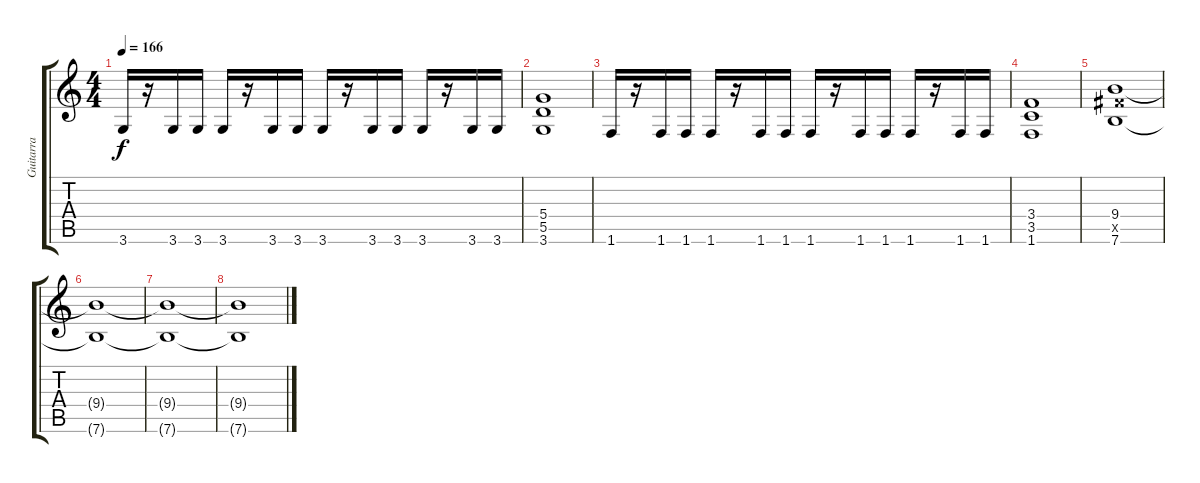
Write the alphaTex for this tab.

\track ("Guitarra" "Guitarra") {instrument distortionguitar}
\staff {score tabs}
\tuning (E4 B3 G3 D3 A2 E2) {hide}
\ts (4 4)
\tempo 166
\clef g2
\ks c
3.6.16{dy f} r.16 3.6.16 3.6.16 3.6.16 r.16 3.6.16 3.6.16 3.6.16 r.16 3.6.16 3.6.16 3.6.16 r.16 3.6.16 3.6.16 |
(5.4 5.5 3.6).1 |
1.6.16 r.16 1.6.16 1.6.16 1.6.16 r.16 1.6.16 1.6.16 1.6.16 r.16 1.6.16 1.6.16 1.6.16 r.16 1.6.16 1.6.16 |
(3.4 3.5 1.6).1 |
(9.4 9.5{x} 7.6).1 |
(9.4{t} 7.6{t}).1 |
(9.4{t} 7.6{t}).1{volume 0} |
(9.4{t} 7.6{t}).1
